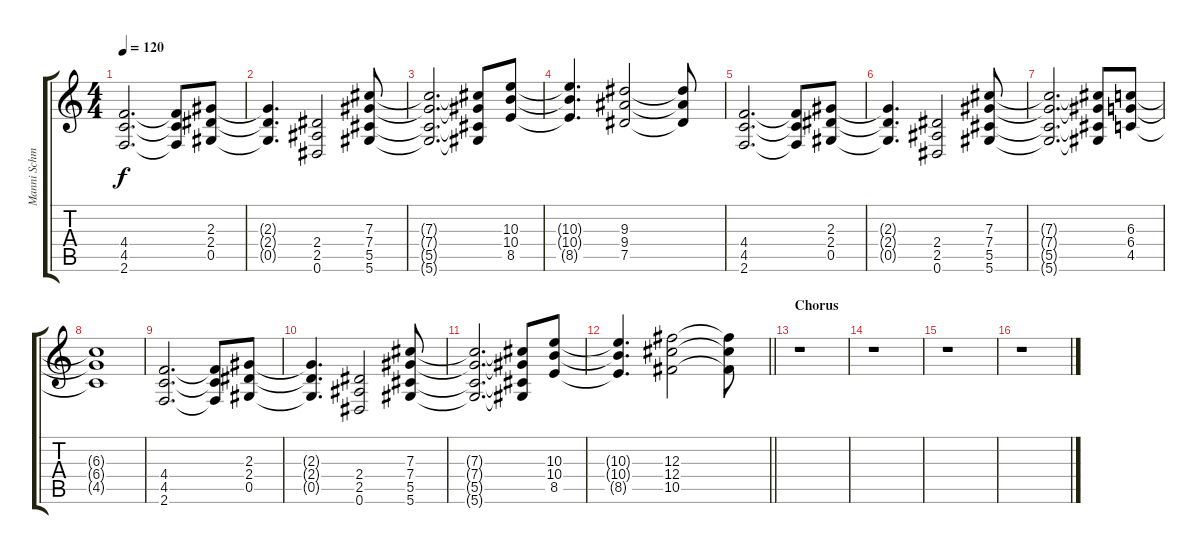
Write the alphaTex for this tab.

\track ("Manni Schmidt" "Manni Schm") {instrument distortionguitar}
\staff {score tabs}
\tuning (Eb4 Bb3 Gb3 Db3 Ab2 Eb2) {hide}
\ts (4 4)
\tempo 120
\clef g2
\ks c
(4.4 4.5 2.6).2{d dy f} (4.4{t} 4.5{t} 2.6{t}).8 (2.3 2.4 0.5).8 |
(2.3{t} 2.4{t} 0.5{t}).4{d} (2.4 2.5 0.6).2 (7.3 7.4 5.5 5.6).8 |
(7.3{t} 7.4{t} 5.5{t} 5.6{t}).2{d} (7.3{t} 7.4{t} 5.5{t} 5.6{t}).8 (10.3 10.4 8.5).8 |
(10.3{t} 10.4{t} 8.5{t}).4{d} (9.3 9.4 7.5).2 (9.3{t} 9.4{t} 7.5{t}).8 |
(4.4 4.5 2.6).2{d} (4.4{t} 4.5{t} 2.6{t}).8 (2.3 2.4 0.5).8 |
(2.3{t} 2.4{t} 0.5{t}).4{d} (2.4 2.5 0.6).2 (7.3 7.4 5.5 5.6).8 |
(7.3{t} 7.4{t} 5.5{t} 5.6{t}).2{d} (7.3{t} 7.4{t} 5.5{t} 5.6{t}).8 (6.3 6.4 4.5).8 |
(6.3{t} 6.4{t} 4.5{t}).1 |
(4.4 4.5 2.6).2{d} (4.4{t} 4.5{t} 2.6{t}).8 (2.3 2.4 0.5).8 |
(2.3{t} 2.4{t} 0.5{t}).4{d} (2.4 2.5 0.6).2 (7.3 7.4 5.5 5.6).8 |
(7.3{t} 7.4{t} 5.5{t} 5.6{t}).2{d} (7.3{t} 7.4{t} 5.5{t} 5.6{t}).8 (10.3 10.4 8.5).8 |
\barLineRight lightlight
(10.3{t} 10.4{t} 8.5{t}).4{d} (12.3 12.4 10.5).2 (12.3{t} 12.4{t} 10.5{t}).8 |
\section ("" "Chorus")
r.1 |
r.1 |
r.1 |
r.1
